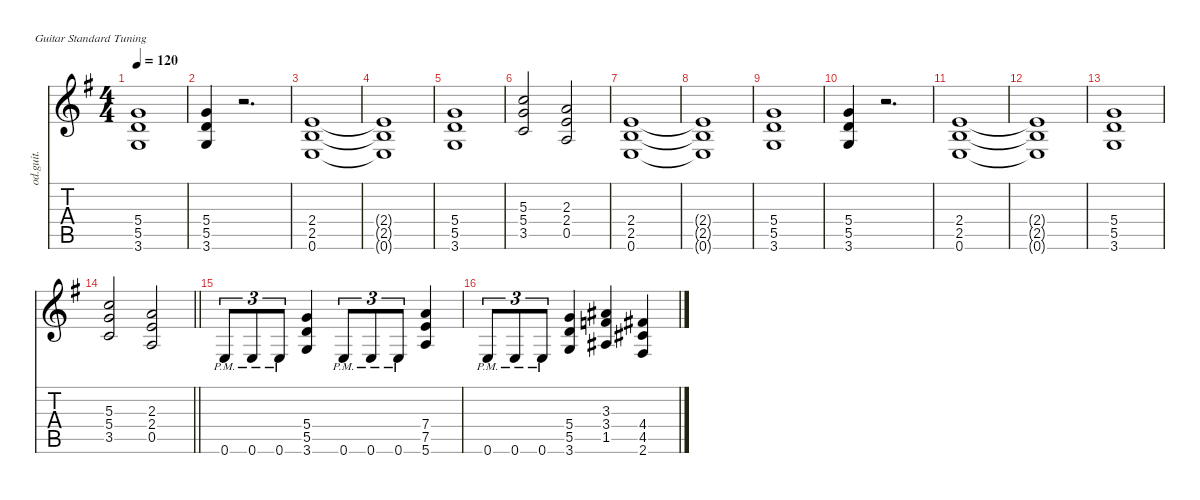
\defaultSystemsLayout 4
\hideDynamics
\bracketExtendMode nobrackets
\otherSystemsTrackNameOrientation horizontal
\track ("Guitarra 1" "od.guit.") {defaultSystemsLayout 8 instrument overdrivenguitar}
\staff {score tabs}
\tuning (E4 B3 G3 D3 A2 E2)
\ts (4 4)
\tempo 120
\clef g2
\ks g
(5.4{acc forcenatural} 5.5{acc forcenatural} 3.6{acc forcenatural}).1{dy f beam Up} |
(5.4{acc forcenatural} 5.5{acc forcenatural} 3.6{acc forcenatural}).4{beam Up} r.2{d beam Up} |
(2.4{acc forcenatural} 2.5{acc forcenatural} 0.6{acc forcenatural}).1{beam Up} |
(2.4{t acc forcenatural} 2.5{t acc forcenatural} 0.6{t acc forcenatural}).1{beam Up} |
(5.4{acc forcenatural} 5.5{acc forcenatural} 3.6{acc forcenatural}).1{beam Up} |
(5.3{acc forcenatural} 5.4{acc forcenatural} 3.5{acc forcenatural}).2{beam Up} (2.3{acc forcenatural} 2.4{acc forcenatural} 0.5{acc forcenatural}).2{beam Up} |
(2.4{acc forcenatural} 2.5{acc forcenatural} 0.6{acc forcenatural}).1{beam Up} |
(2.4{t acc forcenatural} 2.5{t acc forcenatural} 0.6{t acc forcenatural}).1{beam Up} |
(5.4{acc forcenatural} 5.5{acc forcenatural} 3.6{acc forcenatural}).1{beam Up} |
(5.4{acc forcenatural} 5.5{acc forcenatural} 3.6{acc forcenatural}).4{beam Up} r.2{d beam Up} |
(2.4{acc forcenatural} 2.5{acc forcenatural} 0.6{acc forcenatural}).1{beam Up} |
(2.4{t acc forcenatural} 2.5{t acc forcenatural} 0.6{t acc forcenatural}).1{beam Up} |
(5.4{acc forcenatural} 5.5{acc forcenatural} 3.6{acc forcenatural}).1{beam Up} |
\barLineRight lightlight
(5.3{acc forcenatural} 5.4{acc forcenatural} 3.5{acc forcenatural}).2{beam Up} (2.3{acc forcenatural} 2.4{acc forcenatural} 0.5{acc forcenatural}).2{beam Up} |
0.6{pm acc forcenatural}.8{tu (3 2) beam Up} 0.6{pm acc forcenatural}.8{tu (3 2) beam Up} 0.6{pm acc forcenatural}.8{tu (3 2) beam Up} (5.4{acc forcenatural} 5.5{acc forcenatural} 3.6{acc forcenatural}).4{beam Up} 0.6{pm acc forcenatural}.8{tu (3 2) beam Up} 0.6{pm acc forcenatural}.8{tu (3 2) beam Up} 0.6{pm acc forcenatural}.8{tu (3 2) beam Up} (7.4{acc forcenatural} 7.5{acc forcenatural} 5.6{acc forcenatural}).4{beam Up} |
0.6{pm acc forcenatural}.8{tu (3 2) beam Up} 0.6{pm acc forcenatural}.8{tu (3 2) beam Up} 0.6{pm acc forcenatural}.8{tu (3 2) beam Up} (5.4{acc forcenatural} 5.5{acc forcenatural} 3.6{acc forcenatural}).4{beam Up} (3.3{acc #} 3.4{acc forcenatural} 1.5{acc #}).4{beam Up} (4.4{acc #} 4.5{acc #} 2.6{acc #}).4{beam Up}
